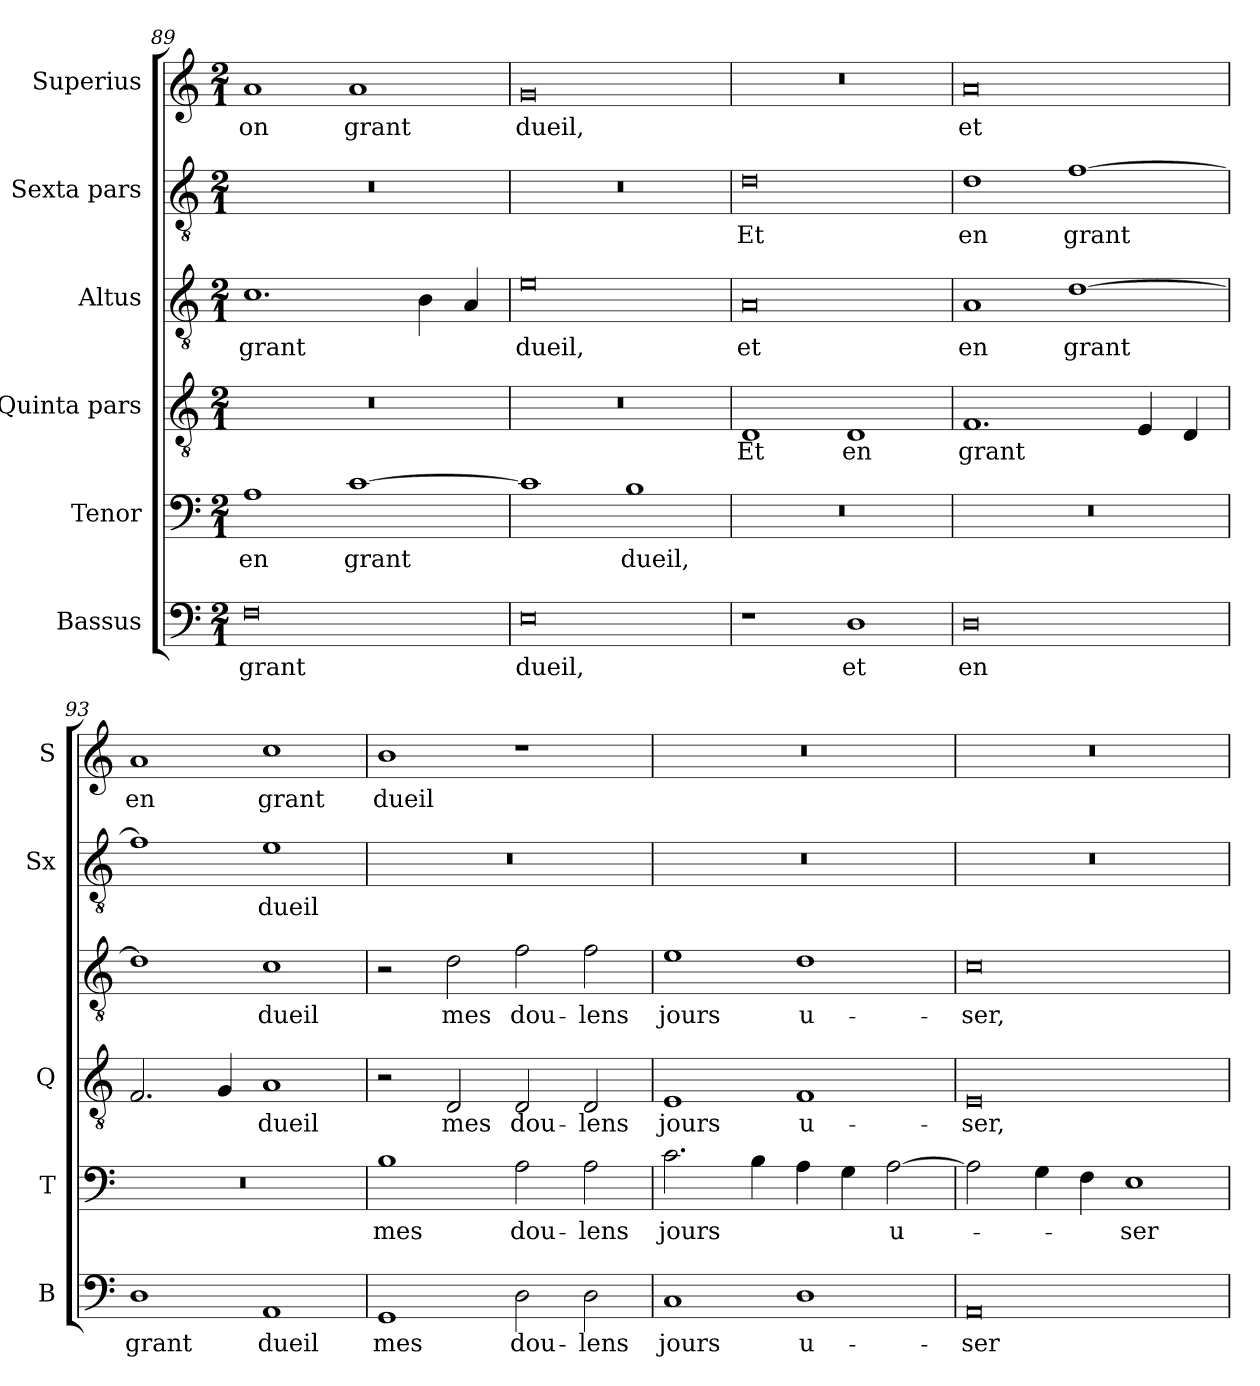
**kern	**text	**kern	**text	**kern	**text	**kern	**text	**kern	**text	**kern	**text
*part6	*part6	*part5	*part5	*part4	*part4	*part3	*part3	*part2	*part2	*part1	*part1
*staff6	*staff6	*staff5	*staff5	*staff4	*staff4	*staff3	*staff3	*staff2	*staff2	*staff1	*staff1
*I"Bassus	*	*I"Tenor	*	*I"Quinta pars	*	*I"Altus	*	*I"Sexta pars	*	*I"Superius	*
*I'B	*	*I'T	*	*I'Q	*	*	*	*I'Sx	*	*I'S	*
*clefF4	*	*clefF4	*	*clefGv2	*	*clefGv2	*	*clefGv2	*	*clefG2	*
*k[]	*	*k[]	*	*k[]	*	*k[]	*	*k[]	*	*k[]	*
*M2/1	*	*M2/1	*	*M2/1	*	*M2/1	*	*M2/1	*	*M2/1	*
=89	=89	=89	=89	=89	=89	=89	=89	=89	=89	=89	=89
0F	grant	1A	en	0r	.	1.c	grant	0r	.	1a	on
.	.	[1c	grant	.	.	.	.	.	.	1a	grant
.	.	.	.	.	.	4B\	.	.	.	.	.
.	.	.	.	.	.	4A/	.	.	.	.	.
=90	=90	=90	=90	=90	=90	=90	=90	=90	=90	=90	=90
0E	dueil,	1c]	.	0r	.	0e	dueil,	0r	.	0g	dueil,
.	.	1B	dueil,	.	.	.	.	.	.	.	.
=91	=91	=91	=91	=91	=91	=91	=91	=91	=91	=91	=91
1r	.	0r	.	1D	Et	0A	et	0d	Et	0r	.
1D	et	.	.	1D	en	.	.	.	.	.	.
=92	=92	=92	=92	=92	=92	=92	=92	=92	=92	=92	=92
0D	en	0r	.	1.F	grant	1A	en	1d	en	0a	et
.	.	.	.	.	.	[1d	grant	[1f	grant	.	.
.	.	.	.	4E/	.	.	.	.	.	.	.
.	.	.	.	4D/	.	.	.	.	.	.	.
=93	=93	=93	=93	=93	=93	=93	=93	=93	=93	=93	=93
1D	grant	0r	.	2.F/	.	1d]	.	1f]	.	1a	en
.	.	.	.	4G/	.	.	.	.	.	.	.
1AA	dueil	.	.	1A	dueil	1c	dueil	1e	dueil	1cc	grant
=94	=94	=94	=94	=94	=94	=94	=94	=94	=94	=94	=94
1GG	mes	1B	mes	2r	.	2r	.	0r	.	1b	dueil
.	.	.	.	2D/	mes	2d\	mes	.	.	.	.
2D\	dou-	2A\	dou-	2D/	dou-	2f\	dou-	.	.	1r	.
2D\	-lens	2A\	-lens	2D/	-lens	2f\	-lens	.	.	.	.
=95	=95	=95	=95	=95	=95	=95	=95	=95	=95	=95	=95
1C	jours	2.c\	jours	1E	jours	1e	jours	0r	.	0r	.
.	.	4B\	.	.	.	.	.	.	.	.	.
1D	u-	4A\	.	1F	u-	1d	u-	.	.	.	.
.	.	4G\	.	.	.	.	.	.	.	.	.
.	.	[2A\	u-	.	.	.	.	.	.	.	.
=96	=96	=96	=96	=96	=96	=96	=96	=96	=96	=96	=96
0AA	-ser	2A\]	.	0E	-ser,	0c	-ser,	0r	.	0r	.
.	.	4G\	.	.	.	.	.	.	.	.	.
.	.	4F\	.	.	.	.	.	.	.	.	.
.	.	1E	-ser	.	.	.	.	.	.	.	.
=	=	=	=	=	=	=	=	=	=	=	=
*-	*-	*-	*-	*-	*-	*-	*-	*-	*-	*-	*-
